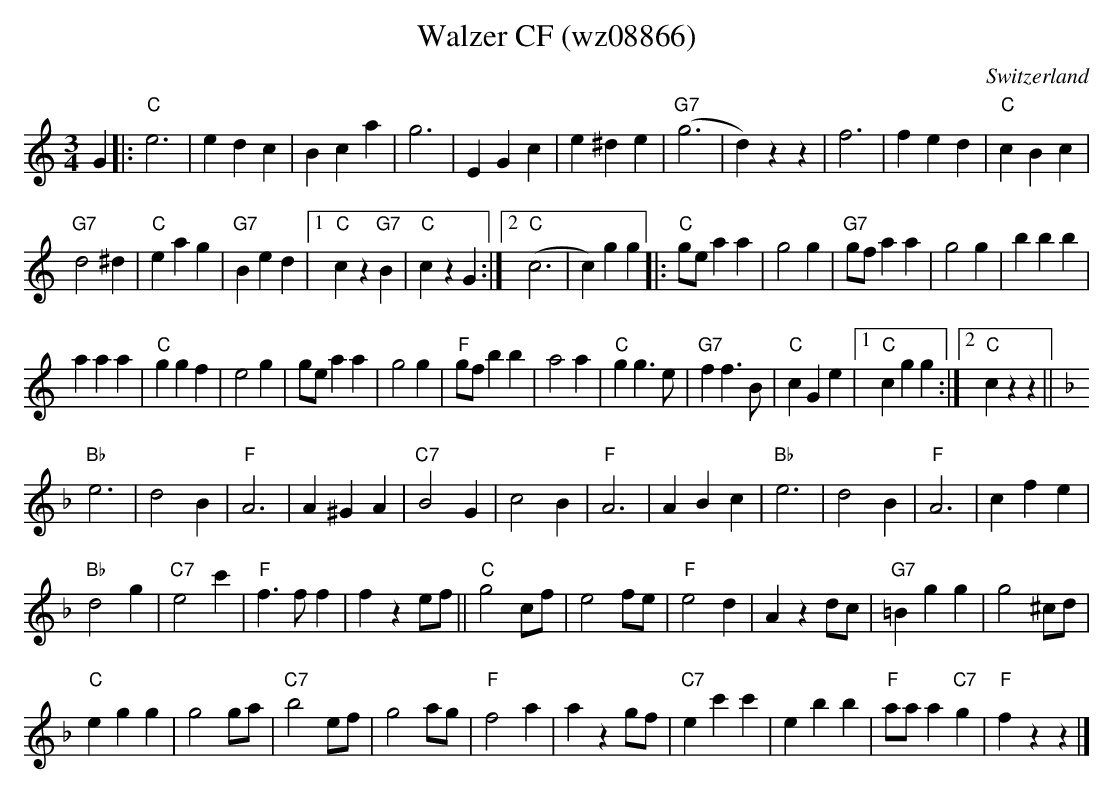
X:1
T: Walzer CF (wz08866)
O:Switzerland
M:3/4
L:1/4
K:C major
G |: "C"e3 | edc | Bca | g3 | EGc | e^de | "G7"(g3 | d)zz | f3 | fed | "C"cBc |
"G7"d2^d | "C"eag | "G7"Bed |1 "C"cz"G7"B | "C"czG :|2 ("C"c3 | c)gg |: "C"g/e/aa | g2g | "G7"g/f/aa | g2g | bbb |
aaa | "C"ggf | e2g | g/e/aa | g2g | "F"g/f/ bb | a2a | "C"gg>e | "G7"ff>B | "C"cGe |1 "C"cgg :|2 "C"czz || [K:F]
"Bb"e3 | d2B | "F"A3 | A^GA | "C7"B2G | c2B | "F"A3 | ABc | "Bb"e3 | d2B | "F"A3 | cfe |
"Bb"d2g | "C7"e2c' | "F"f>ff | fze/f/ || "C"g2 c/f/ | e2 f/e/ | "F"e2d | Azd/c/ | "G7"=Bgg | g2 ^c/d/ |
"C"egg | g2 g/a/ | "C7"b2e/f/ | g2a/g/ | "F"f2a | azg/f/ | "C7"ec'c' | ebb | "F"a/a/a"C7"g | "F"fzz |]
